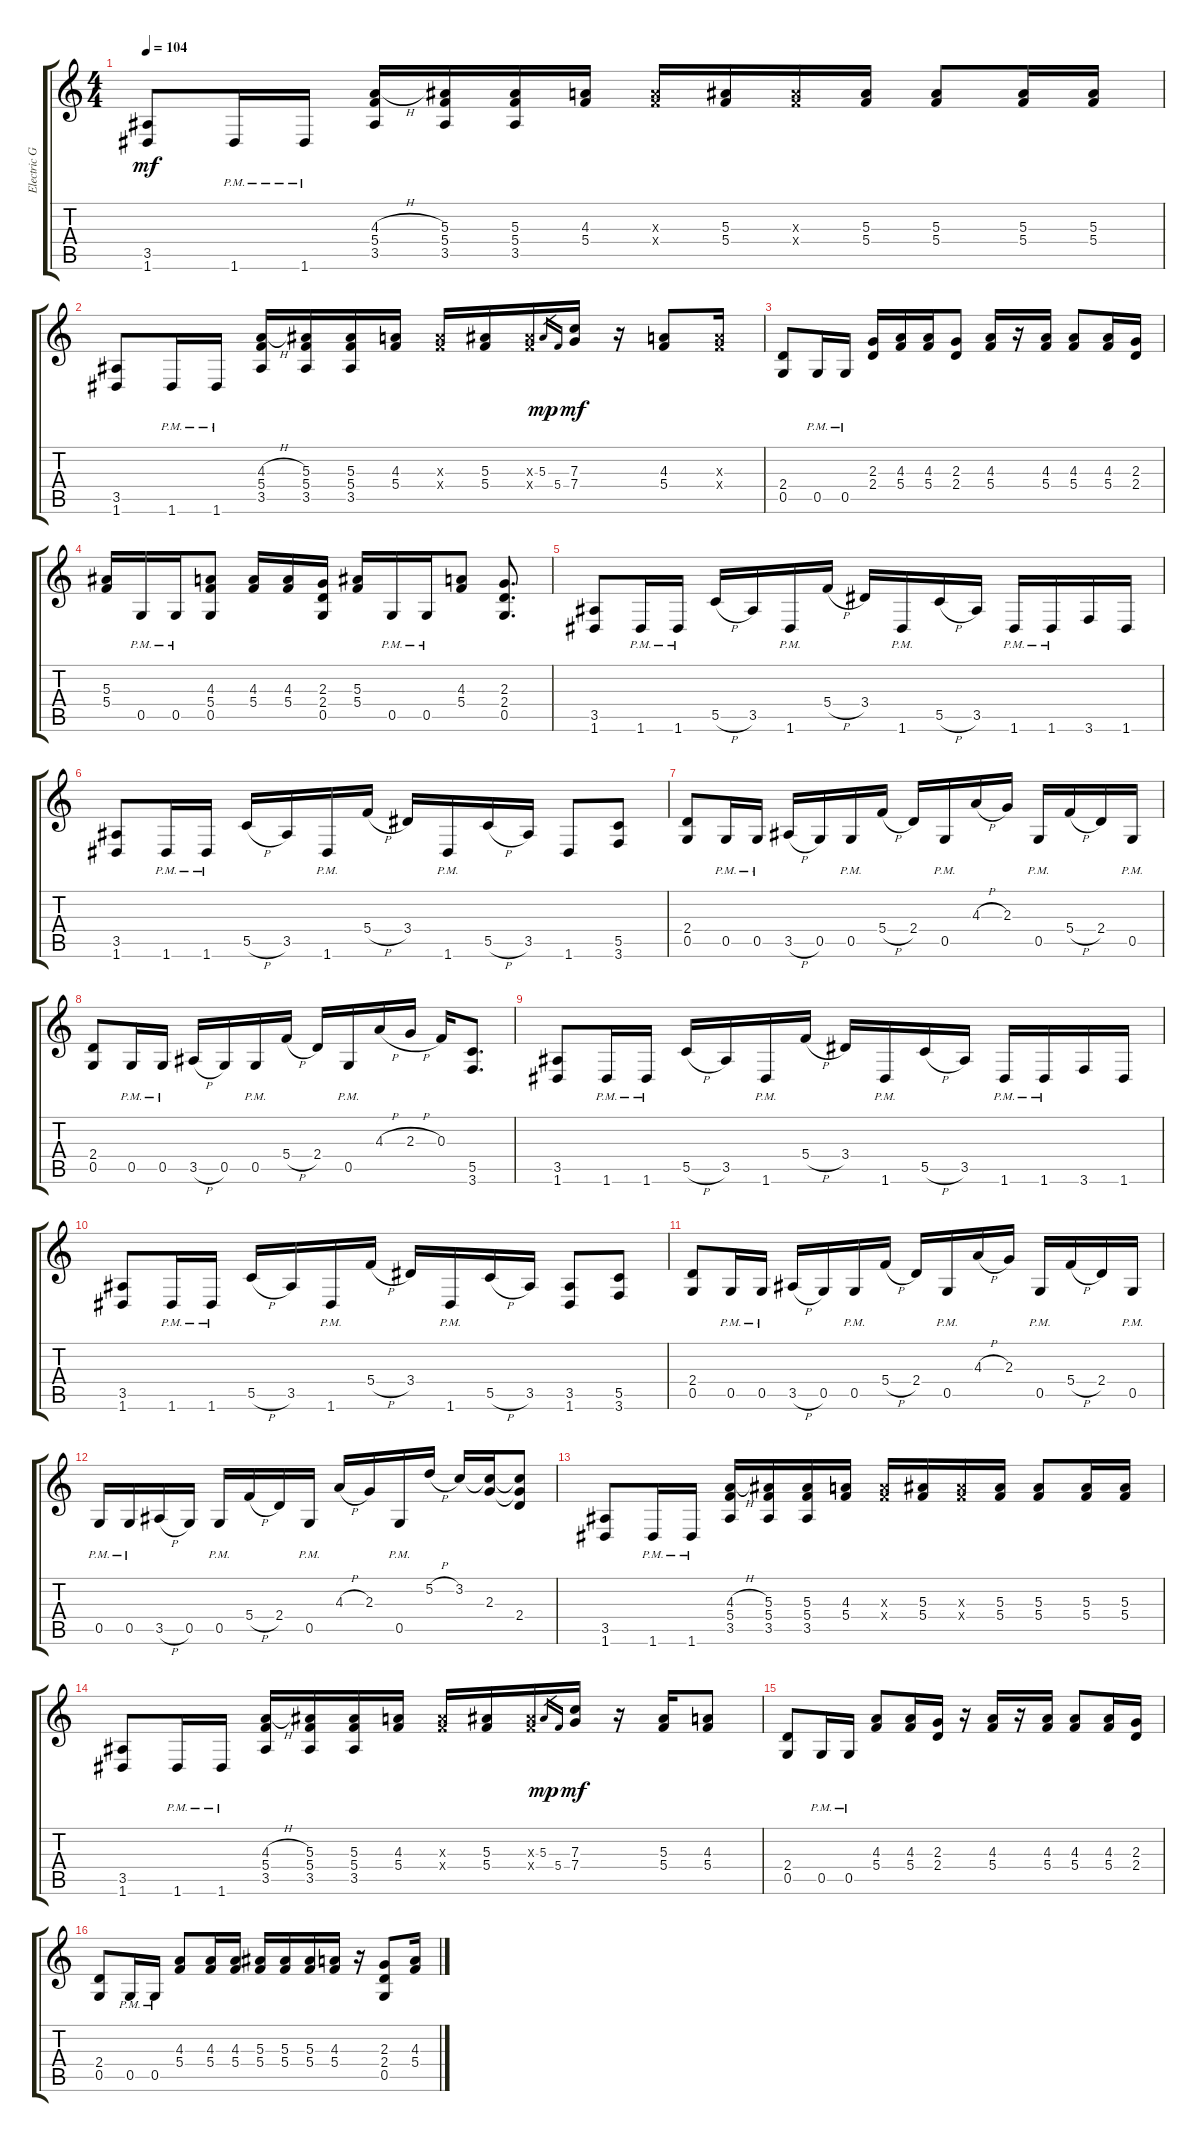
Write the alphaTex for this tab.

\track ("Electric Guitar 1" "Electric G") {instrument distortionguitar}
\staff {score tabs}
\tuning (D4 A3 F3 C3 G2 D2) {hide}
\ts (4 4)
\tempo 104
\clef g2
\ks c
(3.5 1.6).8{dy mf} 1.6{pm}.16 1.6{pm}.16 (4.3{h} 5.4 3.5).16 (5.3 5.4 3.5).16 (5.3 5.4 3.5).16 (4.3 5.4).16 (4.3{x} 5.4{x}).16 (5.3 5.4).16 (5.3{x} 5.4{x}).16 (5.3 5.4).16 (5.3 5.4).8 (5.3 5.4).16 (5.3 5.4).16 |
(3.5 1.6).8 1.6{pm}.16 1.6{pm}.16 (4.3{h} 5.4 3.5).16 (5.3 5.4 3.5).16 (5.3 5.4 3.5).16 (4.3 5.4).16 (4.3{x} 5.4{x}).16 (5.3 5.4).16 (5.3{x} 5.4{x}).16 5.3.16{gr dy mp} 5.4.16{gr} (7.3 7.4).16{dy mf} r.16 (4.3 5.4).8 (4.3{x} 5.4{x}).16 |
(2.4 0.5).8 0.5{pm}.16 0.5{pm}.16 (2.3 2.4).16 (4.3 5.4).16 (4.3 5.4).16 (2.3 2.4).8 (4.3 5.4).16 r.16 (4.3 5.4).16 (4.3 5.4).8 (4.3 5.4).16 (2.3 2.4).16 |
(5.3 5.4).16 0.5{pm}.16 0.5{pm}.16 (4.3 5.4 0.5).8 (4.3 5.4).16 (4.3 5.4).16 (2.3 2.4 0.5).16 (5.3 5.4).16 0.5{pm}.16 0.5{pm}.16 (4.3 5.4).8 (2.3 2.4 0.5).8{d} |
(3.5 1.6).8 1.6{pm}.16 1.6{pm}.16 5.5{h}.16 3.5.16 1.6{pm}.16 5.4{h}.16 3.4.16 1.6{pm}.16 5.5{h}.16 3.5.16 1.6{pm}.16 1.6{pm}.16 3.6.16 1.6.16 |
(3.5 1.6).8 1.6{pm}.16 1.6{pm}.16 5.5{h}.16 3.5.16 1.6{pm}.16 5.4{h}.16 3.4.16 1.6{pm}.16 5.5{h}.16 3.5.16 1.6.8 (5.5 3.6).8 |
(2.4 0.5).8 0.5{pm}.16 0.5{pm}.16 3.5{h}.16 0.5.16 0.5{pm}.16 5.4{h}.16 2.4.16 0.5{pm}.16 4.3{h}.16 2.3.16 0.5{pm}.16 5.4{h}.16 2.4.16 0.5{pm}.16 |
(2.4 0.5).8 0.5{pm}.16 0.5{pm}.16 3.5{h}.16 0.5.16 0.5{pm}.16 5.4{h}.16 2.4.16 0.5{pm}.16 4.3{h}.16 2.3{h}.16 0.3.16 (5.5 3.6).8{d} |
(3.5 1.6).8 1.6{pm}.16 1.6{pm}.16 5.5{h}.16 3.5.16 1.6{pm}.16 5.4{h}.16 3.4.16 1.6{pm}.16 5.5{h}.16 3.5.16 1.6{pm}.16 1.6{pm}.16 3.6.16 1.6.16 |
(3.5 1.6).8 1.6{pm}.16 1.6{pm}.16 5.5{h}.16 3.5.16 1.6{pm}.16 5.4{h}.16 3.4.16 1.6{pm}.16 5.5{h}.16 3.5.16 (3.5 1.6).8 (5.5 3.6).8 |
(2.4 0.5).8 0.5{pm}.16 0.5{pm}.16 3.5{h}.16 0.5.16 0.5{pm}.16 5.4{h}.16 2.4.16 0.5{pm}.16 4.3{h}.16 2.3.16 0.5{pm}.16 5.4{h}.16 2.4.16 0.5{pm}.16 |
0.5{pm}.16 0.5{pm}.16 3.5{h}.16 0.5.16 0.5{pm}.16 5.4{h}.16 2.4.16 0.5{pm}.16 4.3{h}.16 2.3.16 0.5{pm}.16 5.2{h}.16 3.2.16 (3.2{t} 2.3).16 (3.2{t} 2.3{t} 2.4).8 |
(3.5 1.6).8 1.6{pm}.16 1.6{pm}.16 (4.3{h} 5.4 3.5).16 (5.3 5.4 3.5).16 (5.3 5.4 3.5).16 (4.3 5.4).16 (4.3{x} 5.4{x}).16 (5.3 5.4).16 (5.3{x} 5.4{x}).16 (5.3 5.4).16 (5.3 5.4).8 (5.3 5.4).16 (5.3 5.4).16 |
(3.5 1.6).8 1.6{pm}.16 1.6{pm}.16 (4.3{h} 5.4 3.5).16 (5.3 5.4 3.5).16 (5.3 5.4 3.5).16 (4.3 5.4).16 (4.3{x} 5.4{x}).16 (5.3 5.4).16 (5.3{x} 5.4{x}).16 5.3.16{gr dy mp} 5.4.16{gr} (7.3 7.4).16{dy mf} r.16 (5.3 5.4).16 (4.3 5.4).8 |
(2.4 0.5).8 0.5{pm}.16 0.5{pm}.16 (4.3 5.4).8 (4.3 5.4).16 (2.3 2.4).16 r.16 (4.3 5.4).16 r.16 (4.3 5.4).16 (4.3 5.4).8 (4.3 5.4).16 (2.3 2.4).16 |
(2.4 0.5).8 0.5{pm}.16 0.5{pm}.16 (4.3 5.4).8 (4.3 5.4).16 (4.3 5.4).16 (5.3 5.4).16 (5.3 5.4).16 (5.3 5.4).16 (4.3 5.4).16 r.16 (2.3 2.4 0.5).8 (4.3 5.4).16
